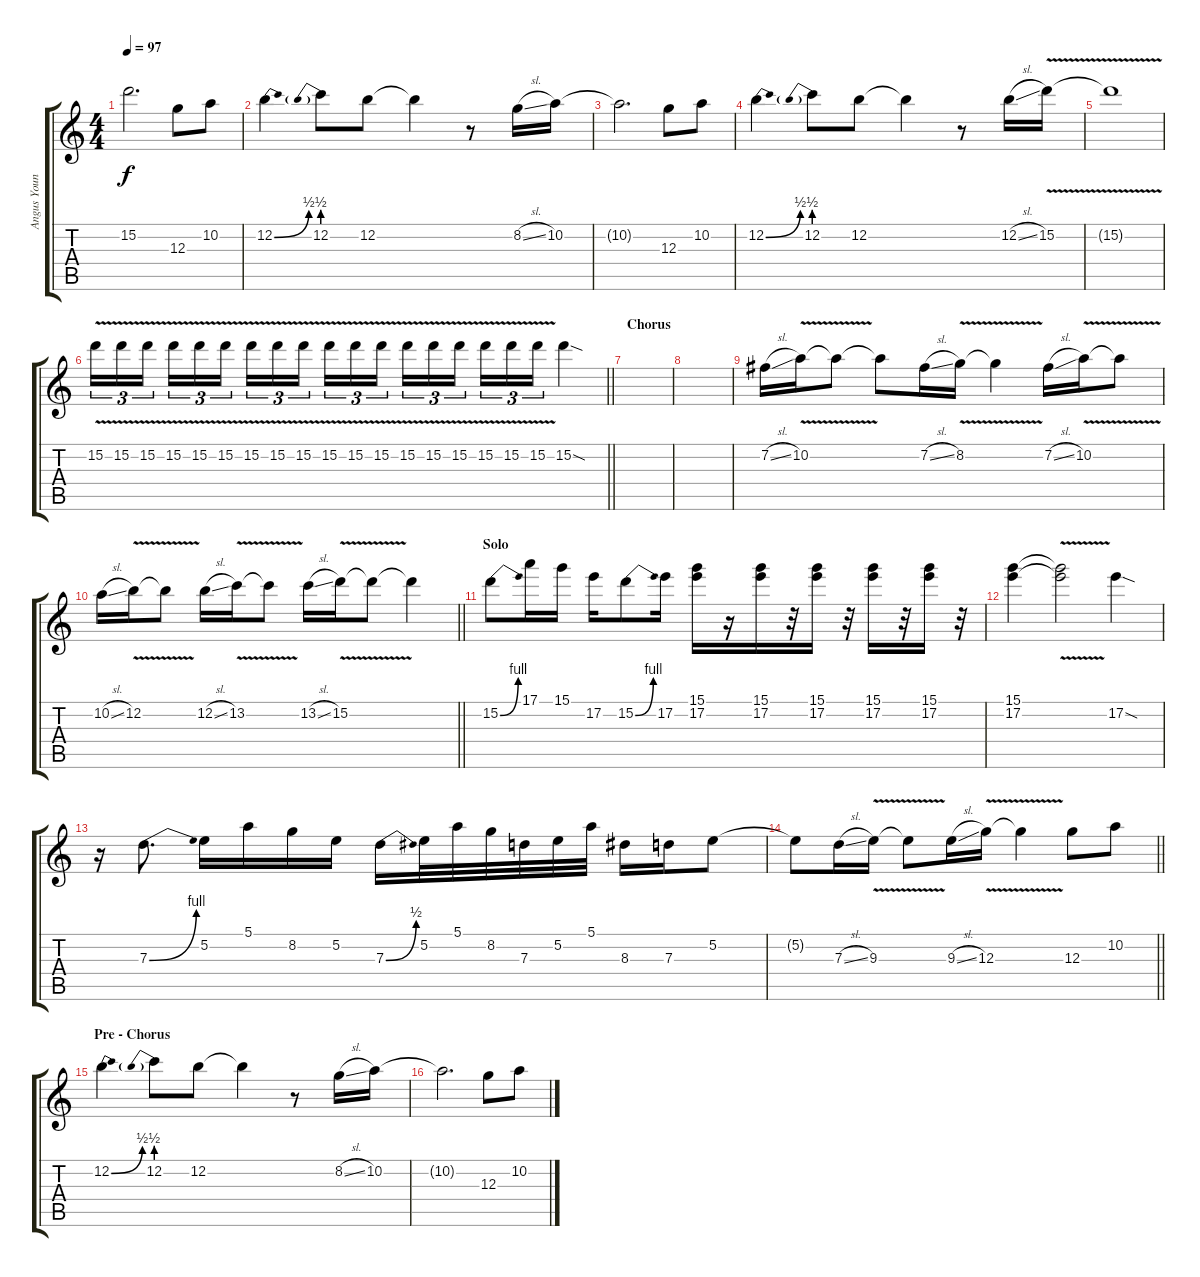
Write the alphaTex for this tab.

\track ("Angus Young - Solo Guitar" "Angus Youn") {instrument overdrivenguitar}
\staff {score tabs}
\tuning (E4 B3 G3 D3 A2 E2) {hide}
\ts (4 4)
\tempo 97
\clef g2
\ks c
15.2{t}.2{d dy f} 12.3.8 10.2.8 |
12.2{be (bend 0 0 60 2)}.4 12.2{be (prebend 0 2 60 2)}.8 12.2.8 12.2{t}.4 r.8 8.2{sl}.16 10.2.16 |
10.2{t}.2{d} 12.3.8 10.2.8 |
12.2{be (bend 0 0 60 2)}.4 12.2{be (prebend 0 2 60 2)}.8 12.2.8 12.2{t}.4 r.8 12.2{sl}.16 15.2{v}.16 |
15.2{t}.1 |
\barLineRight lightlight
15.2{v}.16{tu (3 2)} 15.2{v}.16{tu (3 2)} 15.2{v}.16{tu (3 2) beam splitsecondary} 15.2{v}.16{tu (3 2)} 15.2{v}.16{tu (3 2)} 15.2{v}.16{tu (3 2)} 15.2{v}.16{tu (3 2)} 15.2{v}.16{tu (3 2)} 15.2{v}.16{tu (3 2) beam splitsecondary} 15.2{v}.16{tu (3 2)} 15.2{v}.16{tu (3 2)} 15.2{v}.16{tu (3 2)} 15.2{v}.16{tu (3 2)} 15.2{v}.16{tu (3 2)} 15.2{v}.16{tu (3 2) beam splitsecondary} 15.2{v}.16{tu (3 2)} 15.2{v}.16{tu (3 2)} 15.2{v}.16{tu (3 2)} 15.2{sod}.4 |
\section ("" "Chorus")
|
|
7.2{sl}.16 10.2{v}.16 10.2{t}.8 10.2{t}.8 7.2{sl}.16 8.2{v}.16 8.2{t}.4 7.2{sl}.16 10.2{v}.16 10.2{t}.8 |
\barLineRight lightlight
10.2{sl}.16 12.2{v}.16 12.2{t}.8 12.2{sl}.16 13.2{v}.16 13.2{t}.8 13.2{sl}.16 15.2{v}.16 15.2{t}.8 15.2{t}.4 |
\section ("" "Solo")
15.2{be (bend 0 0 60 4)}.8 17.1.16 15.1.16 17.2.16 15.2{be (bend 0 0 60 4)}.8 17.2.16 (15.1 17.2).16 r.16 (15.1 17.2).16 r.32 (15.1 17.2).16 r.32 (15.1 17.2).16 r.32 (15.1 17.2).16 r.32 |
(15.1 17.2).4 (15.1{v t} 17.2{v t}).2 17.2{sod}.4 |
r.16 7.3{be (bend 0 0 60 4)}.8{d} 5.2.16 5.1.16 8.2.16 5.2.16 7.3{be (bend 0 0 60 2)}.16 5.2.32 5.1.32 8.2.32 7.3.32 5.2.32 5.1.32 8.3.16 7.3.16 5.2.8 |
\barLineRight lightlight
5.2{t}.8 7.3{sl}.16 9.3{v}.16 9.3{t}.8 9.3{sl}.16 12.3{v}.16 12.3{t}.4 12.3.8 10.2.8 |
\section ("" "Pre - Chorus")
12.2{be (bend 0 0 60 2)}.4 12.2{be (prebend 0 2 60 2)}.8 12.2.8 12.2{t}.4 r.8 8.2{sl}.16 10.2.16 |
10.2{t}.2{d} 12.3.8 10.2.8
